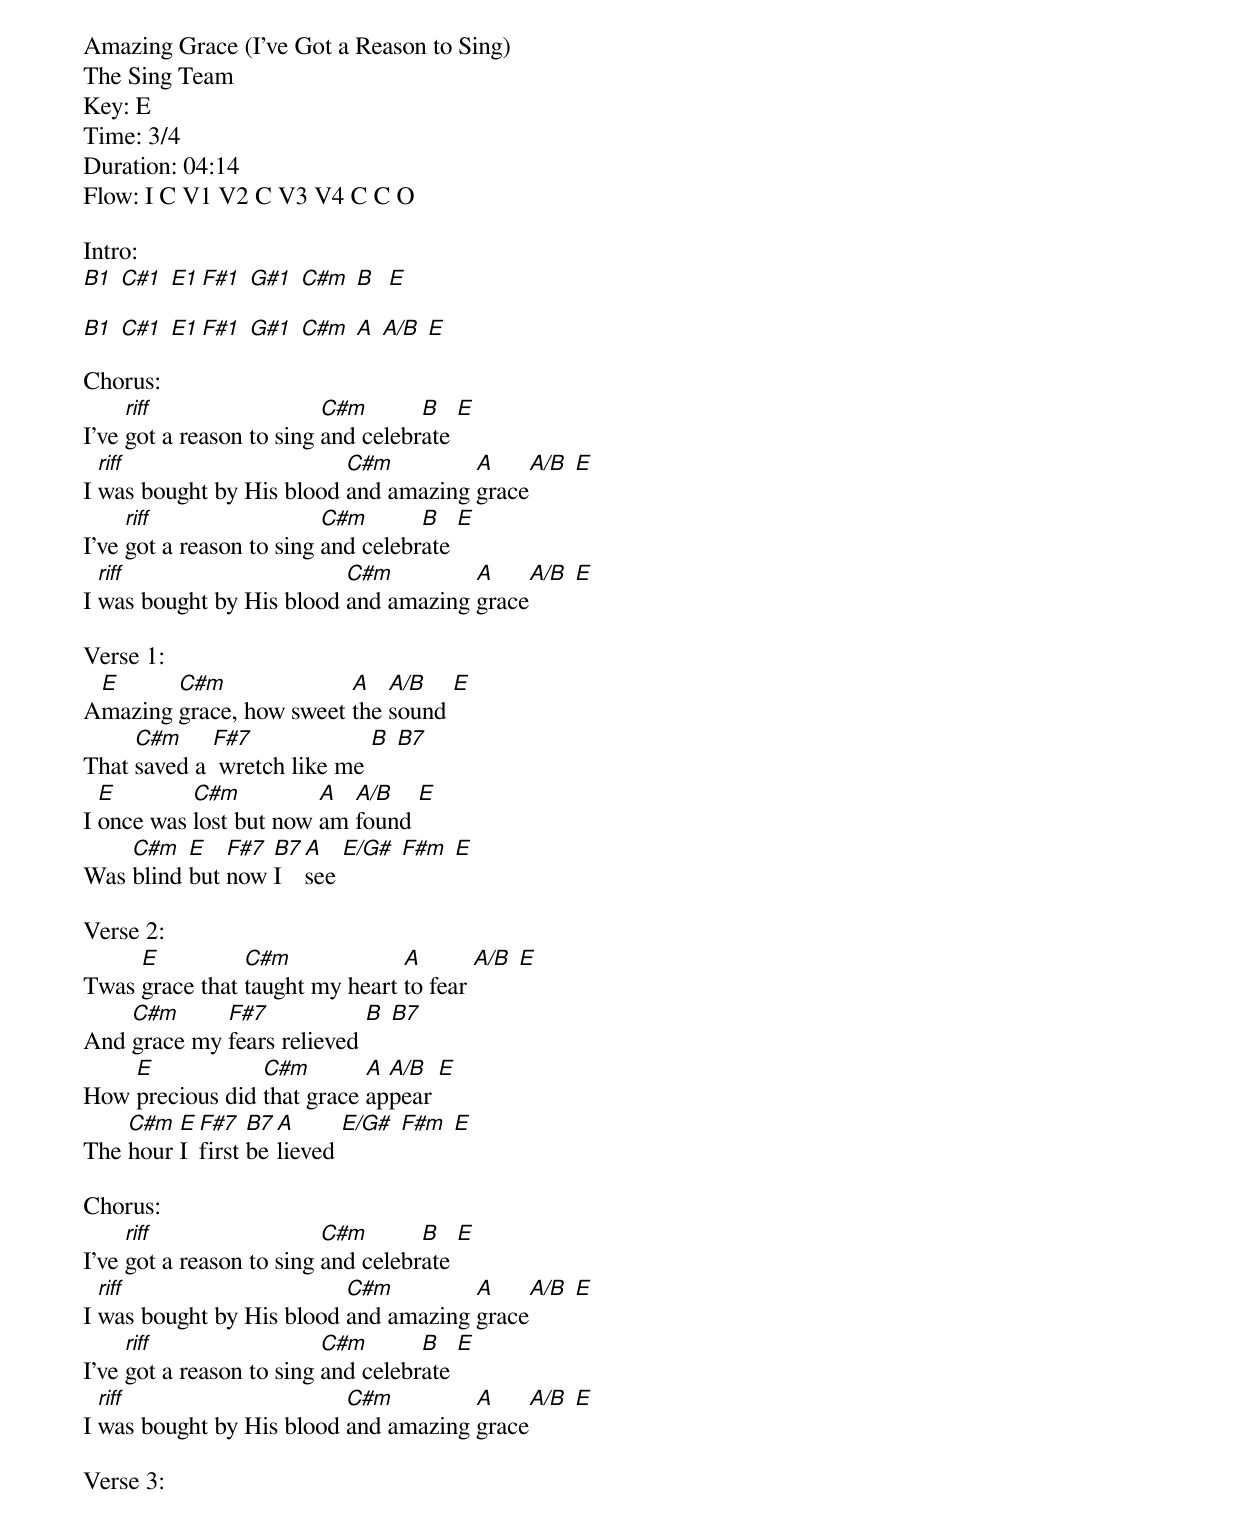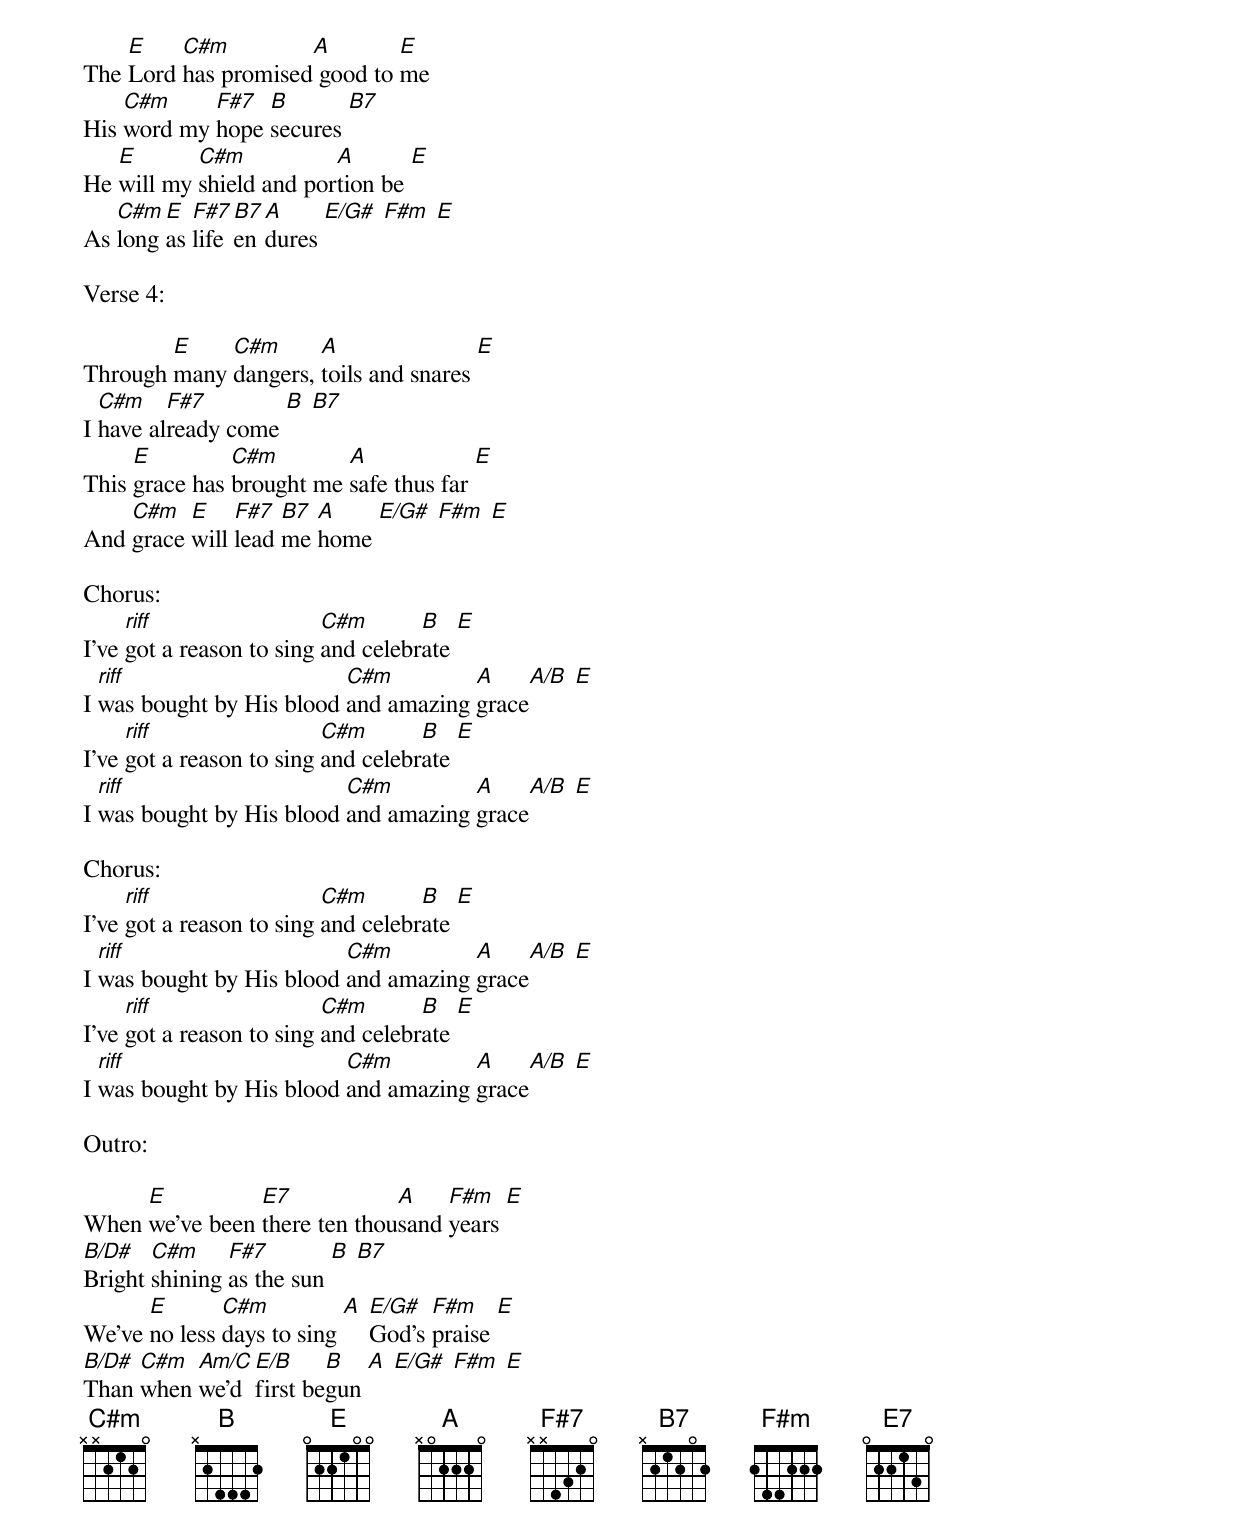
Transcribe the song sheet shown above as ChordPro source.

Amazing Grace (I’ve Got a Reason to Sing)
The Sing Team
Key: E
Time: 3/4
Duration: 04:14
Flow: I C V1 V2 C V3 V4 C C O

Intro:
[B1] [C#1] [E1][F#1] [G#1] [C#m] [B]  [E]

[B1] [C#1] [E1][F#1] [G#1] [C#m] [A] [A/B] [E]

Chorus:
I've [riff]got a reason to sing [C#m]and celebr[B]ate [E]
I [riff]was bought by His blood [C#m]and amazing [A]grace[A/B] [E]
I've [riff]got a reason to sing [C#m]and celebr[B]ate [E]
I [riff]was bought by His blood [C#m]and amazing [A]grace[A/B] [E]

Verse 1:
A[E]mazing [C#m]grace, how sweet [A]the [A/B]sound [E]
That [C#m]saved a [F#7] wretch like me [B] [B7]
I [E]once was [C#m]lost but now [A]am [A/B]found [E]
Was [C#m]blind [E]but [F#7]now [B7]I [A]see [E/G#] [F#m] [E]

Verse 2:
Twas [E]grace that [C#m]taught my heart [A]to fear [A/B] [E]
And [C#m]grace my [F#7]fears relieved [B] [B7]
How [E]precious did [C#m]that grace [A]ap[A/B]pear [E]
The [C#m]hour [E]I [F#7]first [B7]be[A]lieved [E/G#] [F#m] [E]

Chorus:
I've [riff]got a reason to sing [C#m]and celebr[B]ate [E]
I [riff]was bought by His blood [C#m]and amazing [A]grace[A/B] [E]
I've [riff]got a reason to sing [C#m]and celebr[B]ate [E]
I [riff]was bought by His blood [C#m]and amazing [A]grace[A/B] [E]

Verse 3:

The [E]Lord [C#m]has promised[A] good to [E]me
His [C#m]word my [F#7]hope [B]secures [B7]
He [E]will my [C#m]shield and por[A]tion be [E]
As [C#m]long [E]as [F#7]life [B7]en[A]dures [E/G#] [F#m] [E]

Verse 4:

Through [E]many [C#m]dangers, [A]toils and snares [E]
I [C#m]have al[F#7]ready come [B] [B7]
This [E]grace has [C#m]brought me [A]safe thus far [E]
And [C#m]grace [E]will [F#7]lead [B7]me [A]home [E/G#] [F#m] [E]

Chorus:
I've [riff]got a reason to sing [C#m]and celebr[B]ate [E]
I [riff]was bought by His blood [C#m]and amazing [A]grace[A/B] [E]
I've [riff]got a reason to sing [C#m]and celebr[B]ate [E]
I [riff]was bought by His blood [C#m]and amazing [A]grace[A/B] [E]

Chorus:
I've [riff]got a reason to sing [C#m]and celebr[B]ate [E]
I [riff]was bought by His blood [C#m]and amazing [A]grace[A/B] [E]
I've [riff]got a reason to sing [C#m]and celebr[B]ate [E]
I [riff]was bought by His blood [C#m]and amazing [A]grace[A/B] [E]

Outro:

When [E]we've been [E7]there ten thou[A]sand [F#m]years [E]
[B/D#]Bright [C#m]shining [F#7]as the sun [B] [B7]
We've [E]no less [C#m]days to sing [A] [E/G#]God's [F#m]praise [E]
[B/D#]Than [C#m]when [Am/C]we’d [E/B]first be[B]gun [A] [E/G#] [F#m] [E]
